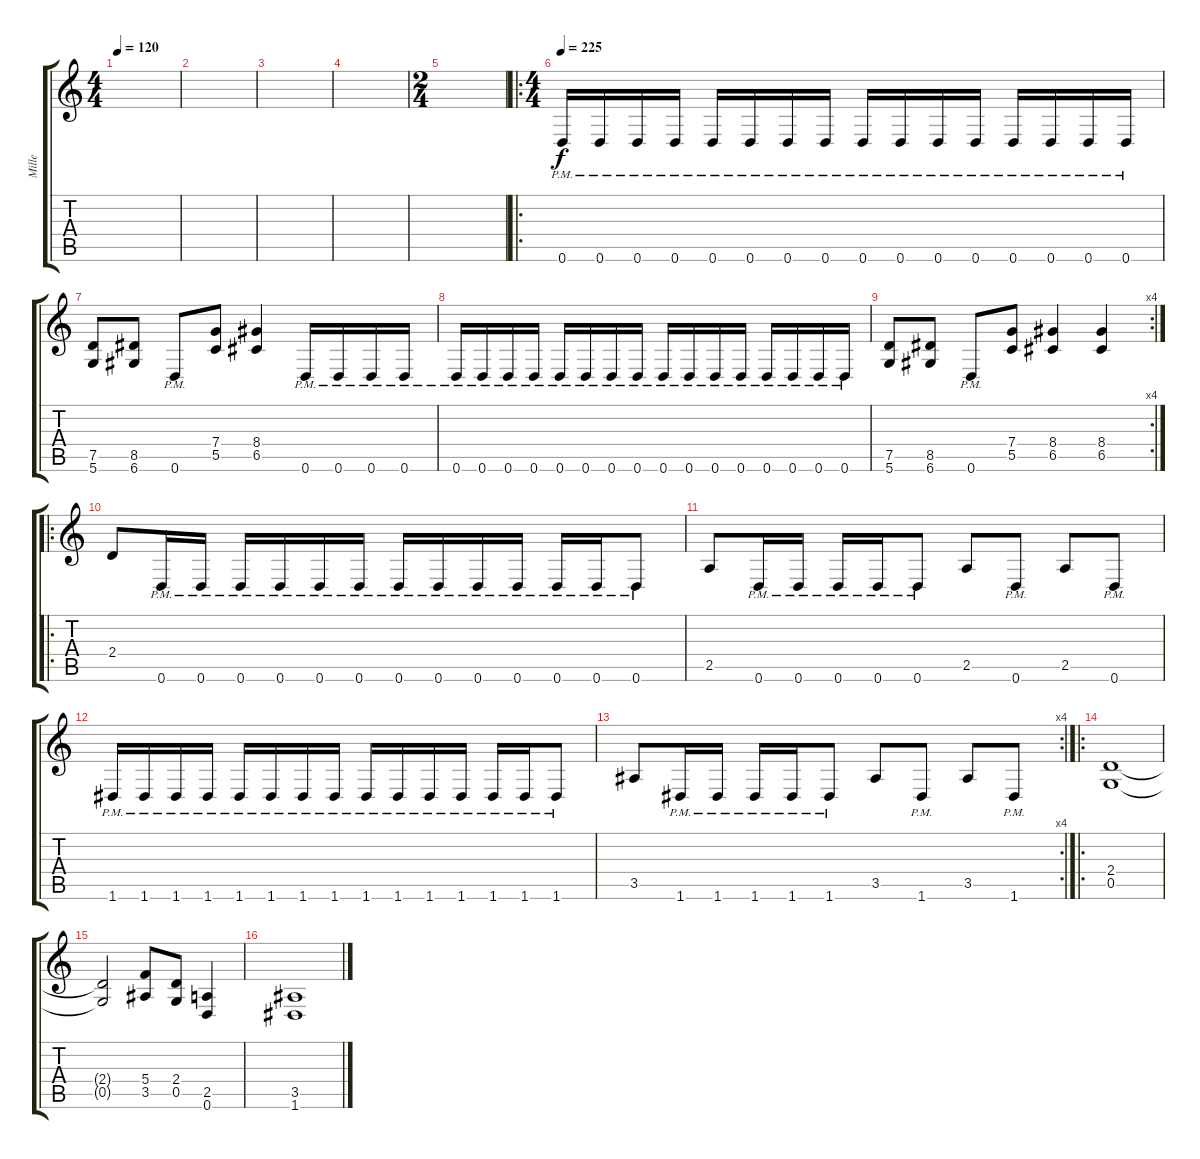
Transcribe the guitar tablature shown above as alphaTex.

\track ("Mille" "Mille") {instrument distortionguitar}
\staff {score tabs}
\tuning (D4 A3 F3 C3 G2 D2) {hide}
\ts (4 4)
\tempo 120
\clef g2
\ks c
|
|
|
|
\ts (2 4)
|
\ro
\ts (4 4)
\tempo 225
0.6{pm}.16 0.6{pm}.16 0.6{pm}.16 0.6{pm}.16 0.6{pm}.16 0.6{pm}.16 0.6{pm}.16 0.6{pm}.16 0.6{pm}.16 0.6{pm}.16 0.6{pm}.16 0.6{pm}.16 0.6{pm}.16 0.6{pm}.16 0.6{pm}.16 0.6{pm}.16 |
(7.5 5.6).8 (8.5 6.6).8 0.6{pm}.8 (7.4 5.5).8 (8.4 6.5).4 0.6{pm}.16 0.6{pm}.16 0.6{pm}.16 0.6{pm}.16 |
0.6{pm}.16 0.6{pm}.16 0.6{pm}.16 0.6{pm}.16 0.6{pm}.16 0.6{pm}.16 0.6{pm}.16 0.6{pm}.16 0.6{pm}.16 0.6{pm}.16 0.6{pm}.16 0.6{pm}.16 0.6{pm}.16 0.6{pm}.16 0.6{pm}.16 0.6{pm}.16 |
\rc 4
(7.5 5.6).8 (8.5 6.6).8 0.6{pm}.8 (7.4 5.5).8 (8.4 6.5).4 (8.4 6.5).4 |
\ro
2.4.8 0.6{pm}.16 0.6{pm}.16 0.6{pm}.16 0.6{pm}.16 0.6{pm}.16 0.6{pm}.16 0.6{pm}.16 0.6{pm}.16 0.6{pm}.16 0.6{pm}.16 0.6{pm}.16 0.6{pm}.16 0.6{pm}.8 |
2.5.8 0.6{pm}.16 0.6{pm}.16 0.6{pm}.16 0.6{pm}.16 0.6{pm}.8 2.5.8 0.6{pm}.8 2.5.8 0.6{pm}.8 |
1.6{pm}.16 1.6{pm}.16 1.6{pm}.16 1.6{pm}.16 1.6{pm}.16 1.6{pm}.16 1.6{pm}.16 1.6{pm}.16 1.6{pm}.16 1.6{pm}.16 1.6{pm}.16 1.6{pm}.16 1.6{pm}.16 1.6{pm}.16 1.6{pm}.8 |
\rc 4
3.5.8 1.6{pm}.16 1.6{pm}.16 1.6{pm}.16 1.6{pm}.16 1.6{pm}.8 3.5.8 1.6{pm}.8 3.5.8 1.6{pm}.8 |
\ro
(2.4 0.5).1 |
(2.4{t} 0.5{t}).2 (5.4 3.5).8 (2.4 0.5).8 (2.5 0.6).4 |
(3.5 1.6).1
